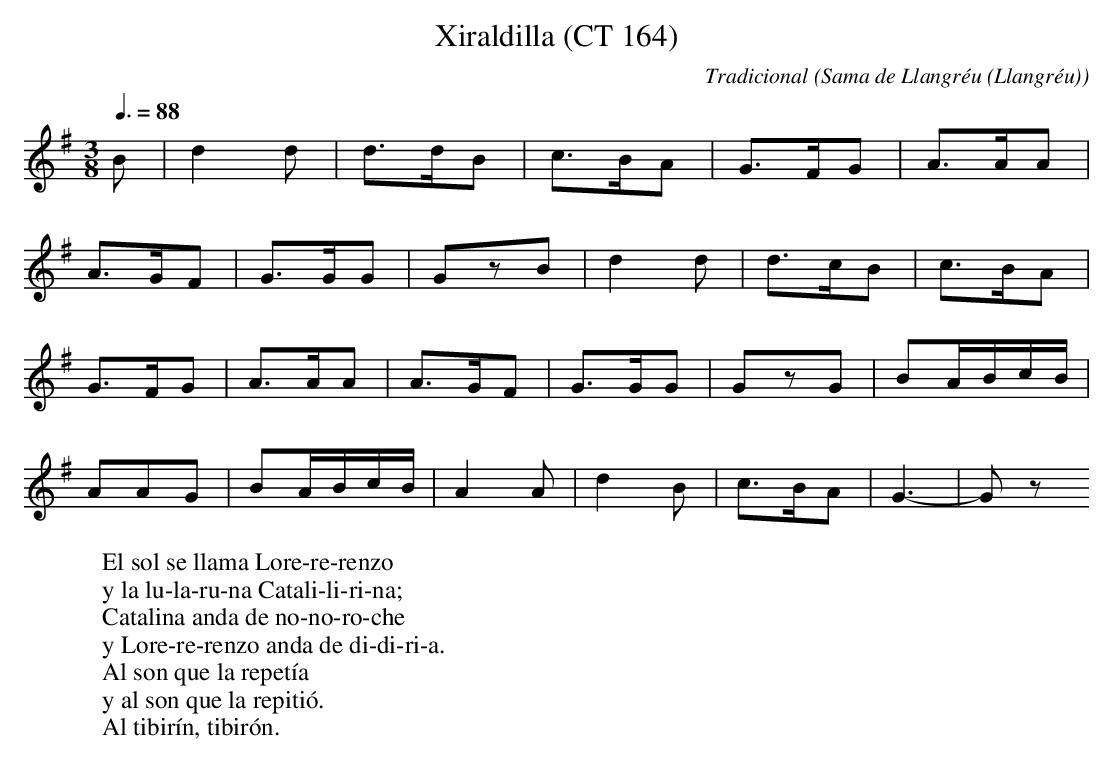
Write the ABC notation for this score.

X:1
T:Xiraldilla (CT 164)
C:Tradicional
O:Sama de Llangréu (Llangréu)
M:3/8
L:1/8
Q:3/8=88
K:G
B|d2d|d3/2d/2B|c3/2B/2A|G3/2F/2G|A3/2A/2A|
A3/2G/2F|G3/2G/2G|GzB|d2d|d3/2c/2B|c3/2B/2A|
G3/2F/2G|A3/2A/2A|A3/2G/2F|G3/2G/2G|GzG|BA/2B/2c/2B/2|
AAG|BA/2B/2c/2B/2|A2A|d2B|c3/2B/2A|G3-|Gz
W:El sol se llama Lore-re-renzo
W:y la lu-la-ru-na Catali-li-ri-na;
W:Catalina anda de no-no-ro-che
W:y Lore-re-renzo anda de di-di-ri-a.
W:Al son que la repetía
W:y al son que la repitió.
W:Al tibirín, tibirón.
W:
